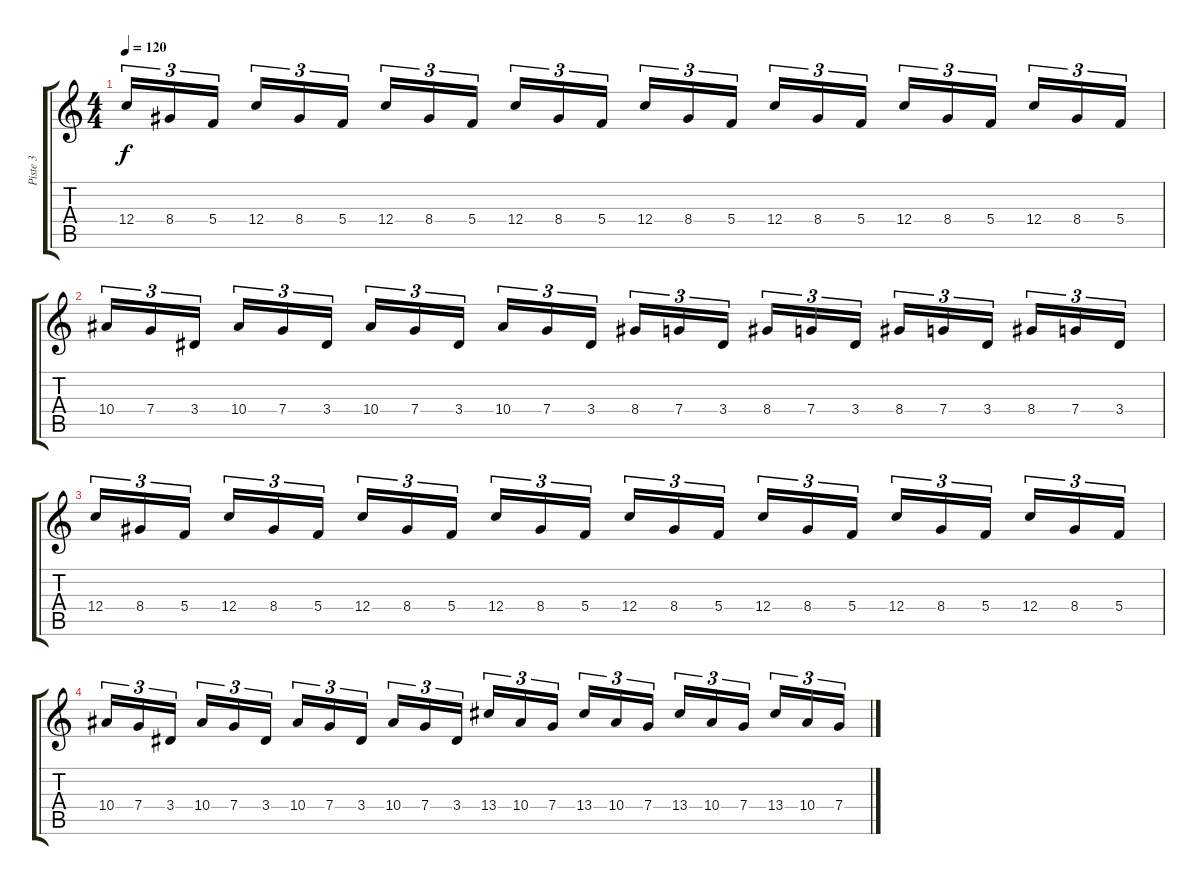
\track ("Piste 3" "Piste 3") {instrument distortionguitar}
\staff {score tabs}
\tuning (D4 A3 F3 C3 G2 C2) {hide}
\ts (4 4)
\tempo 120
\clef g2
\ks c
12.4.16{tu (3 2) dy f volume 0} 8.4.16{tu (3 2)} 5.4.16{tu (3 2) beam splitsecondary} 12.4.16{tu (3 2)} 8.4.16{tu (3 2)} 5.4.16{tu (3 2)} 12.4.16{tu (3 2)} 8.4.16{tu (3 2)} 5.4.16{tu (3 2) beam splitsecondary} 12.4.16{tu (3 2)} 8.4.16{tu (3 2)} 5.4.16{tu (3 2)} 12.4.16{tu (3 2)} 8.4.16{tu (3 2)} 5.4.16{tu (3 2) beam splitsecondary} 12.4.16{tu (3 2)} 8.4.16{tu (3 2)} 5.4.16{tu (3 2)} 12.4.16{tu (3 2)} 8.4.16{tu (3 2)} 5.4.16{tu (3 2) beam splitsecondary} 12.4.16{tu (3 2)} 8.4.16{tu (3 2)} 5.4.16{tu (3 2)} |
10.4.16{tu (3 2)} 7.4.16{tu (3 2)} 3.4.16{tu (3 2) beam splitsecondary} 10.4.16{tu (3 2)} 7.4.16{tu (3 2)} 3.4.16{tu (3 2)} 10.4.16{tu (3 2)} 7.4.16{tu (3 2)} 3.4.16{tu (3 2) beam splitsecondary} 10.4.16{tu (3 2)} 7.4.16{tu (3 2)} 3.4.16{tu (3 2)} 8.4.16{tu (3 2)} 7.4.16{tu (3 2)} 3.4.16{tu (3 2) beam splitsecondary} 8.4.16{tu (3 2)} 7.4.16{tu (3 2)} 3.4.16{tu (3 2)} 8.4.16{tu (3 2)} 7.4.16{tu (3 2)} 3.4.16{tu (3 2) beam splitsecondary} 8.4.16{tu (3 2)} 7.4.16{tu (3 2)} 3.4.16{tu (3 2)} |
12.4.16{tu (3 2)} 8.4.16{tu (3 2)} 5.4.16{tu (3 2) beam splitsecondary} 12.4.16{tu (3 2)} 8.4.16{tu (3 2)} 5.4.16{tu (3 2)} 12.4.16{tu (3 2)} 8.4.16{tu (3 2)} 5.4.16{tu (3 2) beam splitsecondary} 12.4.16{tu (3 2)} 8.4.16{tu (3 2)} 5.4.16{tu (3 2)} 12.4.16{tu (3 2)} 8.4.16{tu (3 2)} 5.4.16{tu (3 2) beam splitsecondary} 12.4.16{tu (3 2)} 8.4.16{tu (3 2)} 5.4.16{tu (3 2)} 12.4.16{tu (3 2)} 8.4.16{tu (3 2)} 5.4.16{tu (3 2) beam splitsecondary} 12.4.16{tu (3 2)} 8.4.16{tu (3 2)} 5.4.16{tu (3 2)} |
10.4.16{tu (3 2)} 7.4.16{tu (3 2)} 3.4.16{tu (3 2) beam splitsecondary} 10.4.16{tu (3 2)} 7.4.16{tu (3 2)} 3.4.16{tu (3 2)} 10.4.16{tu (3 2)} 7.4.16{tu (3 2)} 3.4.16{tu (3 2) beam splitsecondary} 10.4.16{tu (3 2)} 7.4.16{tu (3 2)} 3.4.16{tu (3 2)} 13.4.16{tu (3 2)} 10.4.16{tu (3 2)} 7.4.16{tu (3 2) beam splitsecondary} 13.4.16{tu (3 2)} 10.4.16{tu (3 2)} 7.4.16{tu (3 2)} 13.4.16{tu (3 2)} 10.4.16{tu (3 2)} 7.4.16{tu (3 2) beam splitsecondary} 13.4.16{tu (3 2)} 10.4.16{tu (3 2)} 7.4.16{tu (3 2)}
